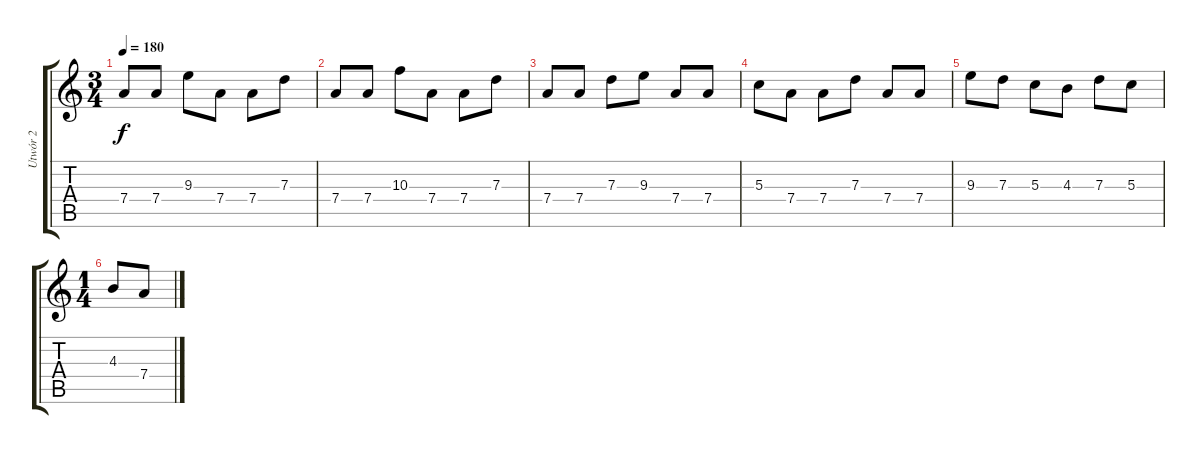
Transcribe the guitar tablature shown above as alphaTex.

\track ("Utwór 2" "Utwór 2") {instrument overdrivenguitar}
\staff {score tabs}
\tuning (E4 B3 G3 D3 A2 E2) {hide}
\ts (3 4)
\tempo 180
\clef g2
\ks c
7.4.8{dy f instrument overdrivenguitar} 7.4.8 9.3.8 7.4.8 7.4.8 7.3.8 |
7.4.8 7.4.8 10.3.8 7.4.8 7.4.8 7.3.8 |
7.4.8 7.4.8 7.3.8 9.3.8 7.4.8 7.4.8 |
5.3.8 7.4.8 7.4.8 7.3.8 7.4.8 7.4.8 |
9.3.8 7.3.8 5.3.8 4.3.8 7.3.8 5.3.8 |
\ts (1 4)
4.3.8 7.4.8
